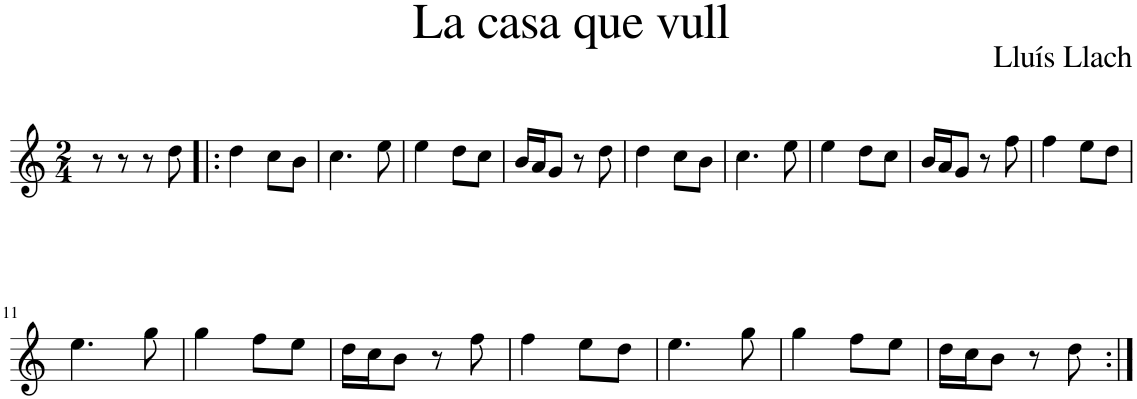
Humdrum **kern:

**kern
*part1
*staff1
*I"Oboè
*I'Ob.
*clefG2
*k[]
*M2/4
=1
8r
8r
8r
8dd\
=2!|:
4dd\
8cc\L
8b\J
=3
4.cc\
8ee\
=4
4ee\
8dd\L
8cc\J
=5
16b/LL
16a/J
8g/J
8r
8dd\
=6
4dd\
8cc\L
8b\J
=7
4.cc\
8ee\
=8
4ee\
8dd\L
8cc\J
=9
16b/LL
16a/J
8g/J
8r
8ff\
=10
4ff\
8ee\L
8dd\J
!!LO:LB:g=z
=11
4.ee\
8gg\
=12
4gg\
8ff\L
8ee\J
=13
16dd\LL
16cc\J
8b\J
8r
8ff\
=14
4ff\
8ee\L
8dd\J
=15
4.ee\
8gg\
=16
4gg\
8ff\L
8ee\J
=17
16dd\LL
16cc\J
8b\J
8r
8dd\
=:|!
*-
